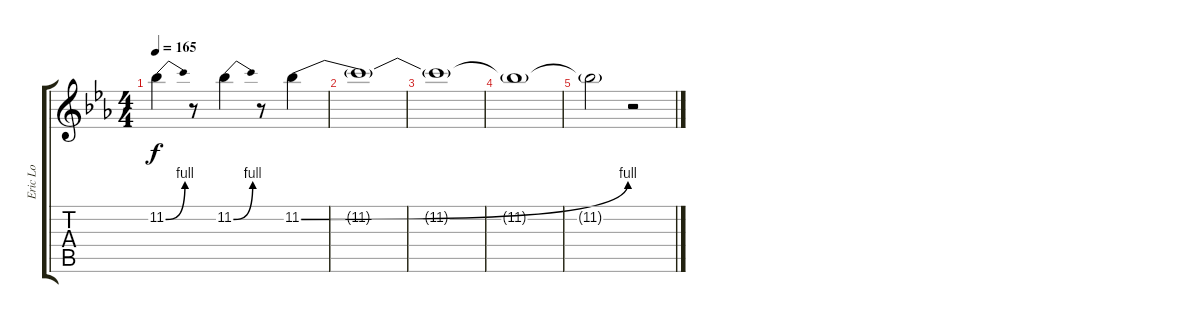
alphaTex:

\track ("Eric Lo" "Eric Lo") {instrument overdrivenguitar}
\staff {score tabs}
\tuning (E4 B3 G3 D3 A2 E2) {hide}
\ts (4 4)
\tempo 165
\clef g2
\ks cminor
11.2{be (bend 0 0 60 4)}.4{dy f} r.8 11.2{be (bend 0 0 60 4)}.4 r.8 11.2{be (bend 0 0 60 4)}.4 |
11.2{t}.1 |
11.2{t}.1 |
11.2{t}.1 |
11.2{t}.2 r.2
